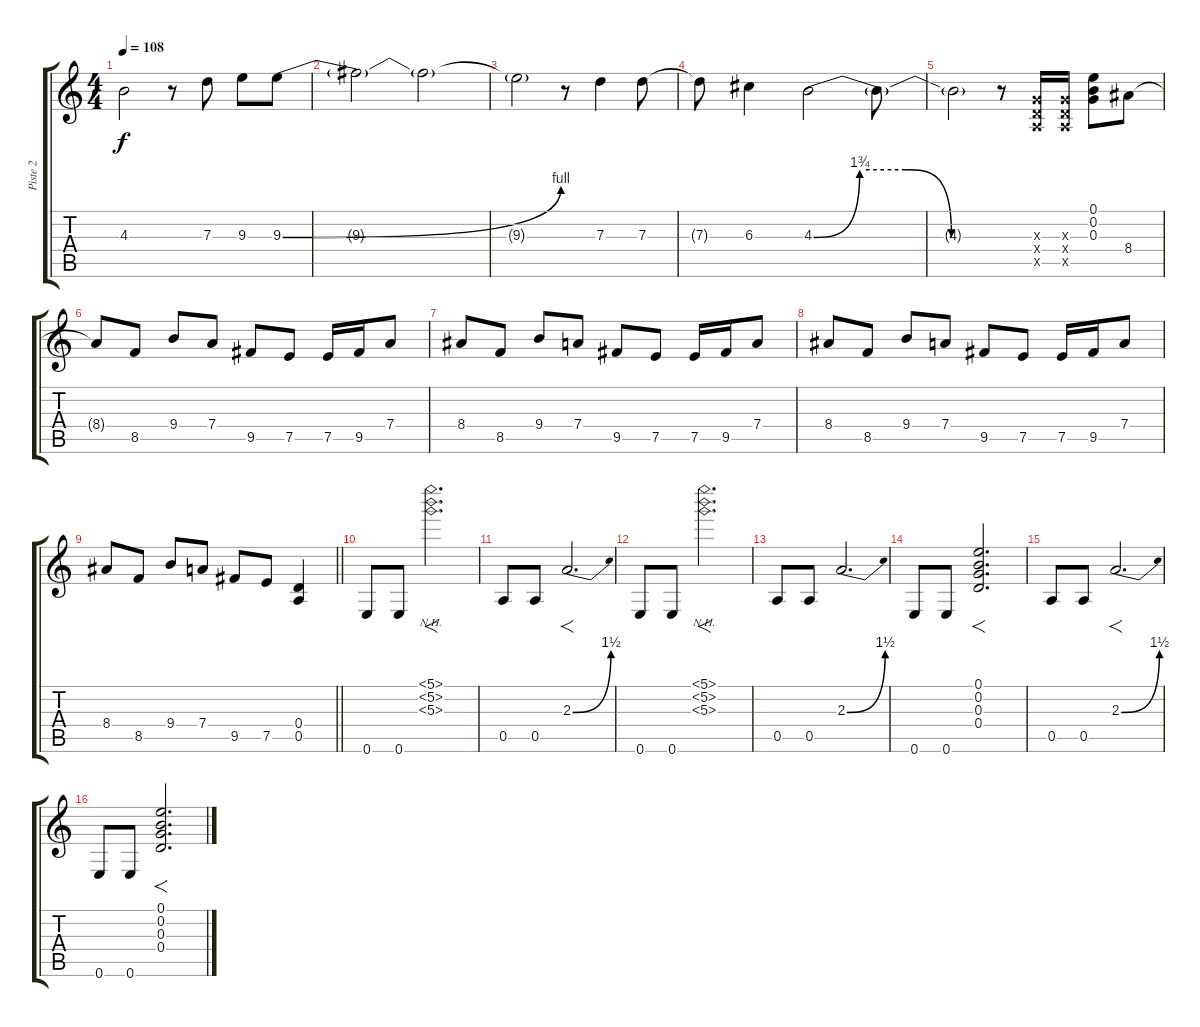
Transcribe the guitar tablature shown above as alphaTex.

\track ("Piste 2" "Piste 2") {instrument distortionguitar}
\staff {score tabs}
\tuning (E4 B3 G3 D3 A2 E2) {hide}
\ts (4 4)
\tempo 108
\clef g2
\ks c
4.3{t}.2{dy f} r.8 7.3.8 9.3.8 9.3{be (bend 0 0 60 4)}.8 |
9.3{t}.2 9.3{t}.2 |
9.3{t}.2 r.8 7.3.4 7.3.8 |
7.3{t}.8 6.3.4 4.3{be (custom 0 0 15 7 30 7 45 0 60 0)}.2 4.3{t}.8 |
4.3{t}.2 r.8 (0.3{x} 0.4{x} 0.5{x}).16 (0.3{x} 0.4{x} 0.5{x}).16 (0.1 0.2 0.3).8 8.4.8 |
8.4{t}.8 8.5.8 9.4.8 7.4.8 9.5.8 7.5.8 7.5.16 9.5.16 7.4.8 |
8.4.8 8.5.8 9.4.8 7.4.8 9.5.8 7.5.8 7.5.16 9.5.16 7.4.8 |
8.4.8 8.5.8 9.4.8 7.4.8 9.5.8 7.5.8 7.5.16 9.5.16 7.4.8 |
\barLineRight lightlight
8.4.8 8.5.8 9.4.8 7.4.8 9.5.8 7.5.8 (0.4 0.5).4 |
0.6.8 0.6.8 (5.1{nh} 5.2{nh} 5.3{nh}).2{f d} |
0.5.8 0.5.8 2.3{be (bend 0 0 60 6)}.2{f d} |
0.6.8 0.6.8 (5.1{nh} 5.2{nh} 5.3{nh}).2{f d} |
0.5.8 0.5.8 2.3{be (bend 0 0 60 6)}.2{d} |
0.6.8 0.6.8 (0.1 0.2 0.3 0.4).2{f d} |
0.5.8 0.5.8 2.3{be (bend 0 0 60 6)}.2{f d} |
0.6.8 0.6.8 (0.1 0.2 0.3 0.4).2{f d}
